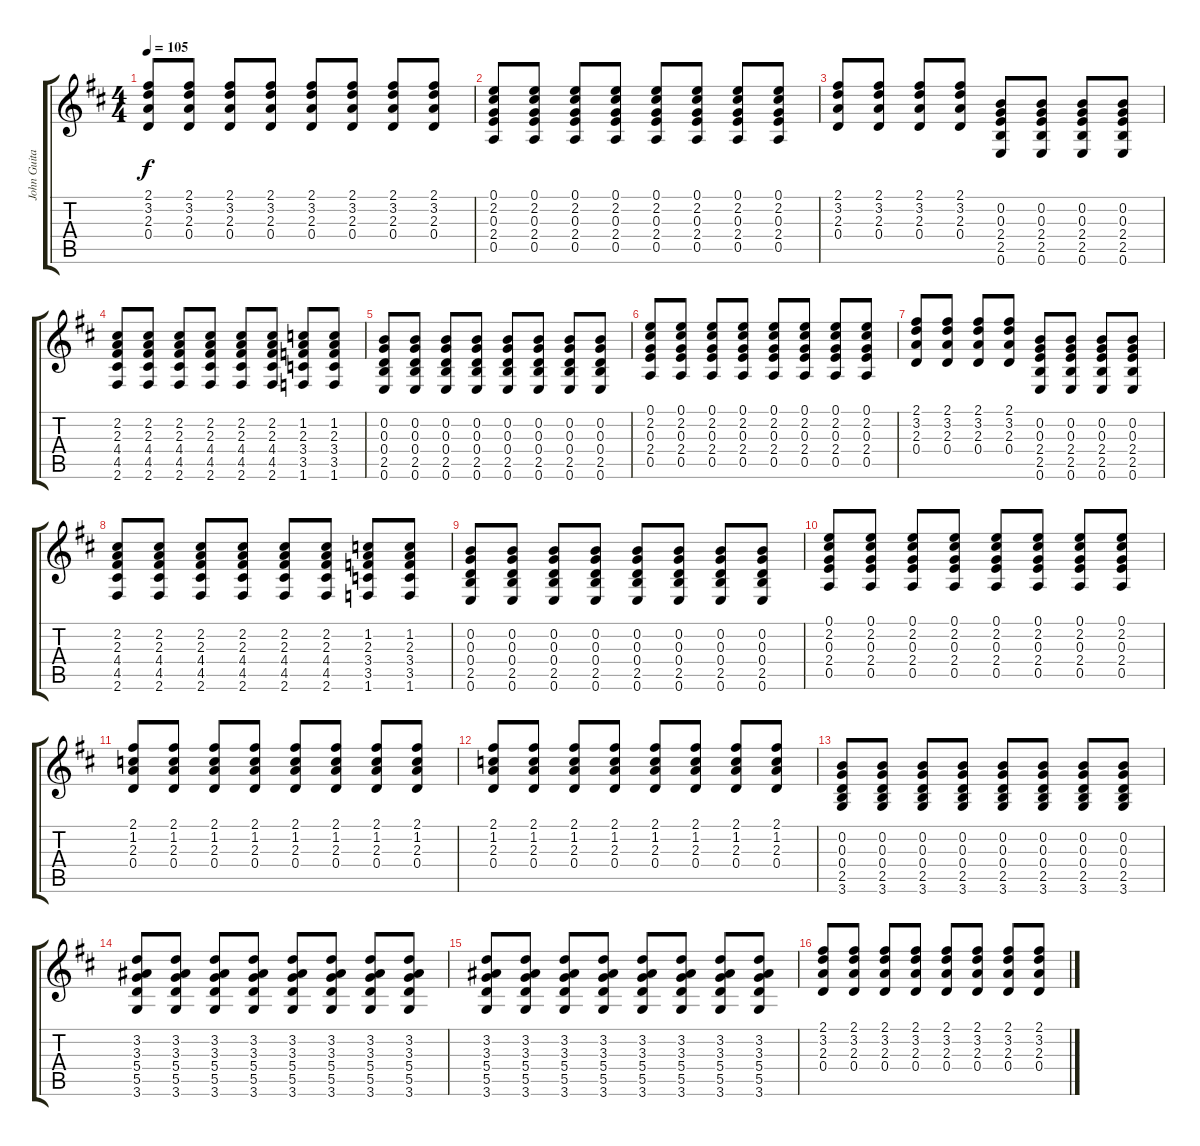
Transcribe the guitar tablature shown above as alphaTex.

\track ("John Guitar" "John Guita") {instrument acousticguitarsteel}
\staff {score tabs}
\tuning (E4 B3 G3 D3 A2 E2) {hide}
\ts (4 4)
\tempo 105
\clef g2
\ks d
(2.1 3.2 2.3 0.4).8{dy f} (2.1 3.2 2.3 0.4).8 (2.1 3.2 2.3 0.4).8 (2.1 3.2 2.3 0.4).8 (2.1 3.2 2.3 0.4).8 (2.1 3.2 2.3 0.4).8 (2.1 3.2 2.3 0.4).8 (2.1 3.2 2.3 0.4).8 |
(0.1 2.2 0.3 2.4 0.5).8 (0.1 2.2 0.3 2.4 0.5).8 (0.1 2.2 0.3 2.4 0.5).8 (0.1 2.2 0.3 2.4 0.5).8 (0.1 2.2 0.3 2.4 0.5).8 (0.1 2.2 0.3 2.4 0.5).8 (0.1 2.2 0.3 2.4 0.5).8 (0.1 2.2 0.3 2.4 0.5).8 |
(2.1 3.2 2.3 0.4).8 (2.1 3.2 2.3 0.4).8 (2.1 3.2 2.3 0.4).8 (2.1 3.2 2.3 0.4).8 (0.2 0.3 2.4 2.5 0.6).8 (0.2 0.3 2.4 2.5 0.6).8 (0.2 0.3 2.4 2.5 0.6).8 (0.2 0.3 2.4 2.5 0.6).8 |
(2.2 2.3 4.4 4.5 2.6).8 (2.2 2.3 4.4 4.5 2.6).8 (2.2 2.3 4.4 4.5 2.6).8 (2.2 2.3 4.4 4.5 2.6).8 (2.2 2.3 4.4 4.5 2.6).8 (2.2 2.3 4.4 4.5 2.6).8 (1.2 2.3 3.4 3.5 1.6).8 (1.2 2.3 3.4 3.5 1.6).8 |
(0.2 0.3 0.4 2.5 0.6).8 (0.2 0.3 0.4 2.5 0.6).8 (0.2 0.3 0.4 2.5 0.6).8 (0.2 0.3 0.4 2.5 0.6).8 (0.2 0.3 0.4 2.5 0.6).8 (0.2 0.3 0.4 2.5 0.6).8 (0.2 0.3 0.4 2.5 0.6).8 (0.2 0.3 0.4 2.5 0.6).8 |
(0.1 2.2 0.3 2.4 0.5).8 (0.1 2.2 0.3 2.4 0.5).8 (0.1 2.2 0.3 2.4 0.5).8 (0.1 2.2 0.3 2.4 0.5).8 (0.1 2.2 0.3 2.4 0.5).8 (0.1 2.2 0.3 2.4 0.5).8 (0.1 2.2 0.3 2.4 0.5).8 (0.1 2.2 0.3 2.4 0.5).8 |
(2.1 3.2 2.3 0.4).8 (2.1 3.2 2.3 0.4).8 (2.1 3.2 2.3 0.4).8 (2.1 3.2 2.3 0.4).8 (0.2 0.3 2.4 2.5 0.6).8 (0.2 0.3 2.4 2.5 0.6).8 (0.2 0.3 2.4 2.5 0.6).8 (0.2 0.3 2.4 2.5 0.6).8 |
(2.2 2.3 4.4 4.5 2.6).8 (2.2 2.3 4.4 4.5 2.6).8 (2.2 2.3 4.4 4.5 2.6).8 (2.2 2.3 4.4 4.5 2.6).8 (2.2 2.3 4.4 4.5 2.6).8 (2.2 2.3 4.4 4.5 2.6).8 (1.2 2.3 3.4 3.5 1.6).8 (1.2 2.3 3.4 3.5 1.6).8 |
(0.2 0.3 0.4 2.5 0.6).8 (0.2 0.3 0.4 2.5 0.6).8 (0.2 0.3 0.4 2.5 0.6).8 (0.2 0.3 0.4 2.5 0.6).8 (0.2 0.3 0.4 2.5 0.6).8 (0.2 0.3 0.4 2.5 0.6).8 (0.2 0.3 0.4 2.5 0.6).8 (0.2 0.3 0.4 2.5 0.6).8 |
(0.1 2.2 0.3 2.4 0.5).8 (0.1 2.2 0.3 2.4 0.5).8 (0.1 2.2 0.3 2.4 0.5).8 (0.1 2.2 0.3 2.4 0.5).8 (0.1 2.2 0.3 2.4 0.5).8 (0.1 2.2 0.3 2.4 0.5).8 (0.1 2.2 0.3 2.4 0.5).8 (0.1 2.2 0.3 2.4 0.5).8 |
(2.1 1.2 2.3 0.4).8 (2.1 1.2 2.3 0.4).8 (2.1 1.2 2.3 0.4).8 (2.1 1.2 2.3 0.4).8 (2.1 1.2 2.3 0.4).8 (2.1 1.2 2.3 0.4).8 (2.1 1.2 2.3 0.4).8 (2.1 1.2 2.3 0.4).8 |
(2.1 1.2 2.3 0.4).8 (2.1 1.2 2.3 0.4).8 (2.1 1.2 2.3 0.4).8 (2.1 1.2 2.3 0.4).8 (2.1 1.2 2.3 0.4).8 (2.1 1.2 2.3 0.4).8 (2.1 1.2 2.3 0.4).8 (2.1 1.2 2.3 0.4).8 |
(0.2 0.3 0.4 2.5 3.6).8 (0.2 0.3 0.4 2.5 3.6).8 (0.2 0.3 0.4 2.5 3.6).8 (0.2 0.3 0.4 2.5 3.6).8 (0.2 0.3 0.4 2.5 3.6).8 (0.2 0.3 0.4 2.5 3.6).8 (0.2 0.3 0.4 2.5 3.6).8 (0.2 0.3 0.4 2.5 3.6).8 |
(3.2 3.3 5.4 5.5 3.6).8 (3.2 3.3 5.4 5.5 3.6).8 (3.2 3.3 5.4 5.5 3.6).8 (3.2 3.3 5.4 5.5 3.6).8 (3.2 3.3 5.4 5.5 3.6).8 (3.2 3.3 5.4 5.5 3.6).8 (3.2 3.3 5.4 5.5 3.6).8 (3.2 3.3 5.4 5.5 3.6).8 |
(3.2 3.3 5.4 5.5 3.6).8 (3.2 3.3 5.4 5.5 3.6).8 (3.2 3.3 5.4 5.5 3.6).8 (3.2 3.3 5.4 5.5 3.6).8 (3.2 3.3 5.4 5.5 3.6).8 (3.2 3.3 5.4 5.5 3.6).8 (3.2 3.3 5.4 5.5 3.6).8 (3.2 3.3 5.4 5.5 3.6).8 |
(2.1 3.2 2.3 0.4).8 (2.1 3.2 2.3 0.4).8 (2.1 3.2 2.3 0.4).8 (2.1 3.2 2.3 0.4).8 (2.1 3.2 2.3 0.4).8 (2.1 3.2 2.3 0.4).8 (2.1 3.2 2.3 0.4).8 (2.1 3.2 2.3 0.4).8
